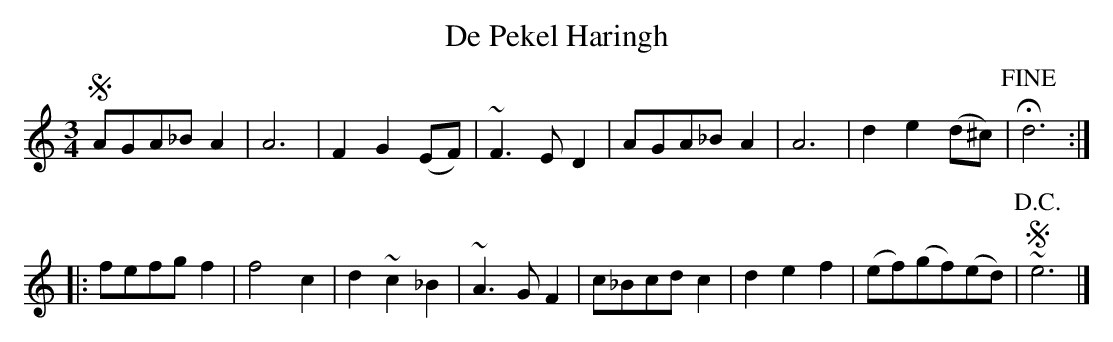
X:1
T:De Pekel Haringh
M:3/4
K:Ddor
!segno!AGA_BA2|A6|F2G2(EF)|~F3ED2|AGA_BA2|A6|d2e2(d^c)|!fermata!!fine!d6:|
|:fefgf2|f4c2|d2~c2_B2|~A3GF2|c_Bcdc2|d2e2f2|(ef)(gf)(ed)|~!segno!!D.C.!e6|]
